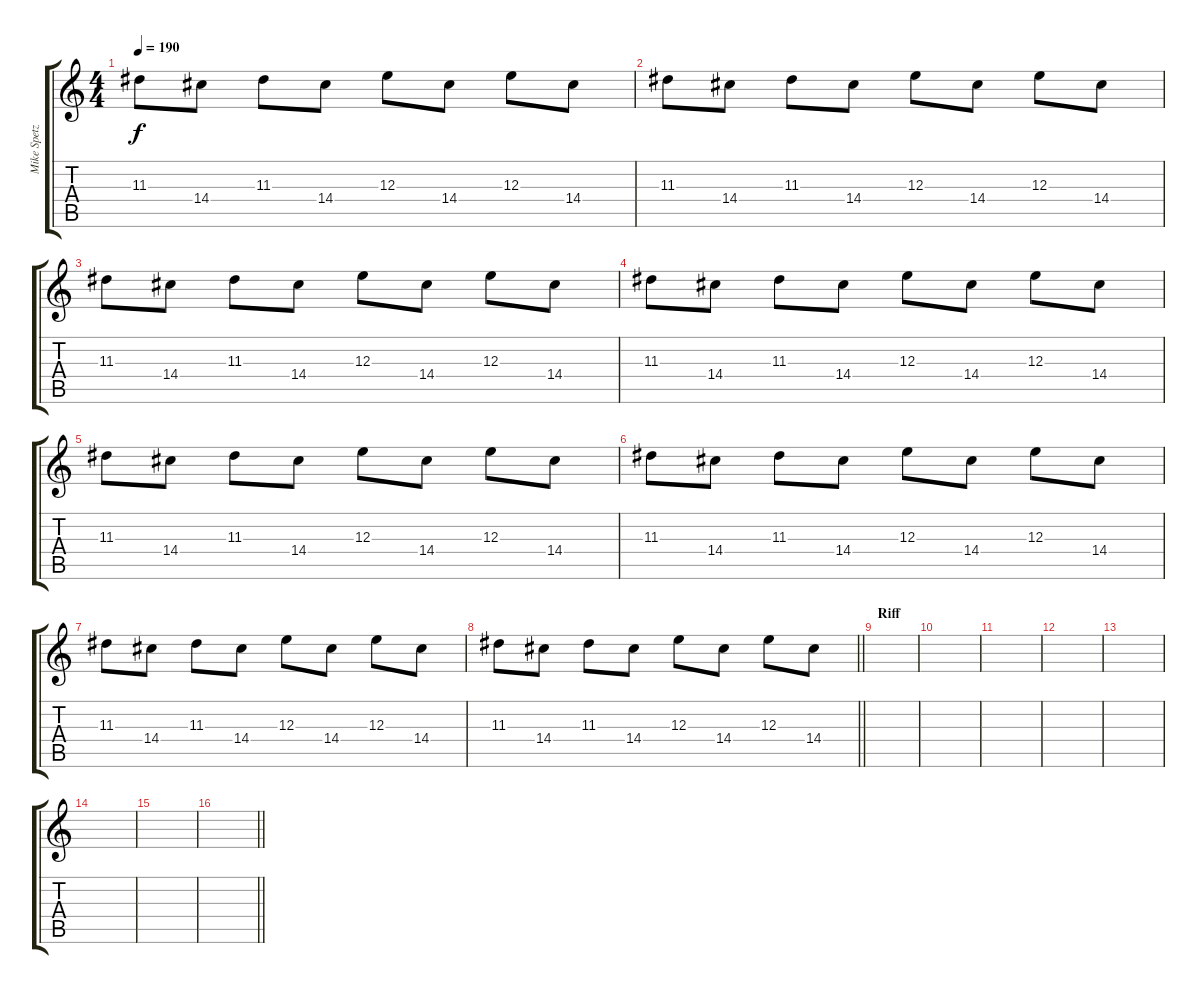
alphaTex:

\track ("Mike Spetzer (Electric Guitar)" "Mike Spetz") {instrument electricguitarclean}
\staff {score tabs}
\tuning (Db4 Ab3 E3 B2 Gb2 B1) {hide}
\ts (4 4)
\tempo 190
\clef g2
\ks c
11.3.8{dy f} 14.4.8 11.3.8 14.4.8 12.3.8 14.4.8 12.3.8 14.4.8 |
11.3.8 14.4.8 11.3.8 14.4.8 12.3.8 14.4.8 12.3.8 14.4.8 |
11.3.8 14.4.8 11.3.8 14.4.8 12.3.8 14.4.8 12.3.8 14.4.8 |
11.3.8 14.4.8 11.3.8 14.4.8 12.3.8 14.4.8 12.3.8 14.4.8 |
11.3.8 14.4.8 11.3.8 14.4.8 12.3.8 14.4.8 12.3.8 14.4.8 |
11.3.8 14.4.8 11.3.8 14.4.8 12.3.8 14.4.8 12.3.8 14.4.8 |
11.3.8 14.4.8 11.3.8 14.4.8 12.3.8 14.4.8 12.3.8 14.4.8 |
\barLineRight lightlight
11.3.8 14.4.8 11.3.8 14.4.8 12.3.8 14.4.8 12.3.8 14.4.8 |
\section ("" "Riff")
|
|
|
|
|
|
|
\barLineRight lightlight
